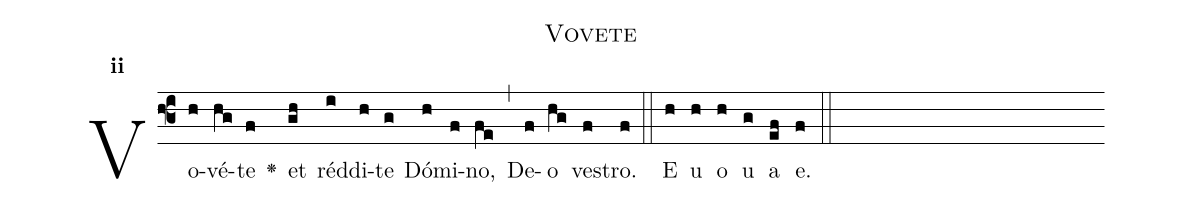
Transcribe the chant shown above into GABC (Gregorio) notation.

name:Vovete;
office-part:Antiphona;
mode:2;
%%
initial-style: 1;
name: Vovete;
book: Antiphonae & Responsoria/Tomus III, p. 93;
occasion: Psalterium Hebdomada IV Dominica;
office-part: Hora media Ant 3;
user-notes: ;
commentary: ;
annotation: 2d;
centering-scheme: english;
fontsize: 12;
font: OFLSortsMillGoudy;
height: 11;
width: 4.5;
%%
(f3)Vo(h)vé(hg)te(f) <v>\greheightstar</v>() et(gh) réd(i)di(h)te(g) Dó(h)mi(f)no,(fe) (,) De(f)o(hg) ve(f)stro.(f) (::)
E(h) u(h) o(h) u(g) a(ef) e.(f) (::)
